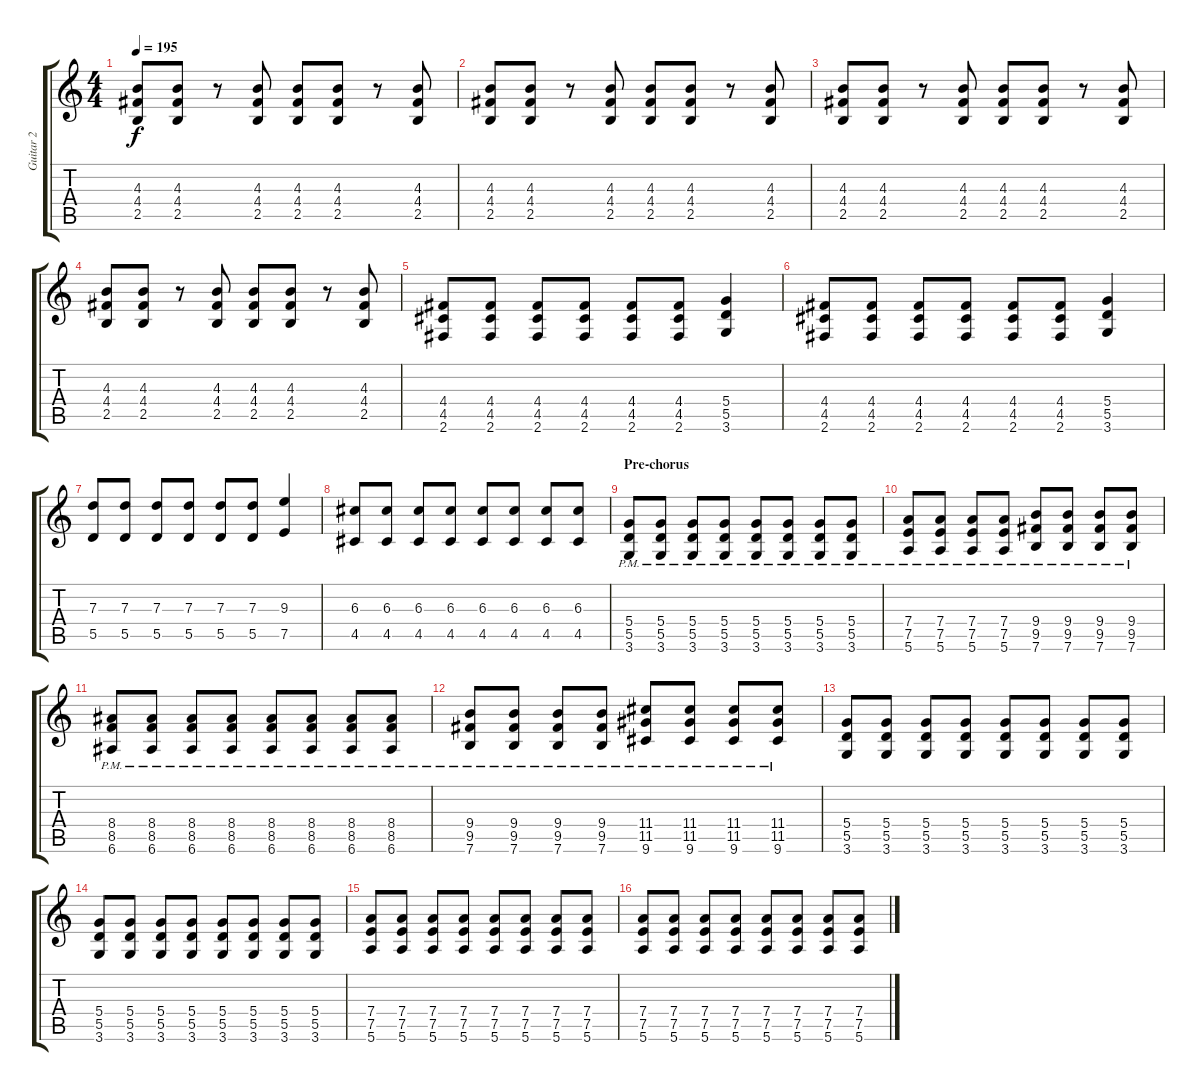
\track ("Guitar 2" "Guitar 2") {instrument distortionguitar}
\staff {score tabs}
\tuning (E4 B3 G3 D3 A2 E2) {hide}
\ts (4 4)
\tempo 195
\clef g2
\ks c
(4.3 4.4 2.5).8{dy f} (4.3 4.4 2.5).8 r.8 (4.3 4.4 2.5).8 (4.3 4.4 2.5).8 (4.3 4.4 2.5).8 r.8 (4.3 4.4 2.5).8 |
(4.3 4.4 2.5).8 (4.3 4.4 2.5).8 r.8 (4.3 4.4 2.5).8 (4.3 4.4 2.5).8 (4.3 4.4 2.5).8 r.8 (4.3 4.4 2.5).8 |
(4.3 4.4 2.5).8 (4.3 4.4 2.5).8 r.8 (4.3 4.4 2.5).8 (4.3 4.4 2.5).8 (4.3 4.4 2.5).8 r.8 (4.3 4.4 2.5).8 |
(4.3 4.4 2.5).8 (4.3 4.4 2.5).8 r.8 (4.3 4.4 2.5).8 (4.3 4.4 2.5).8 (4.3 4.4 2.5).8 r.8 (4.3 4.4 2.5).8 |
(4.4 4.5 2.6).8 (4.4 4.5 2.6).8 (4.4 4.5 2.6).8 (4.4 4.5 2.6).8 (4.4 4.5 2.6).8 (4.4 4.5 2.6).8 (5.4 5.5 3.6).4 |
(4.4 4.5 2.6).8 (4.4 4.5 2.6).8 (4.4 4.5 2.6).8 (4.4 4.5 2.6).8 (4.4 4.5 2.6).8 (4.4 4.5 2.6).8 (5.4 5.5 3.6).4 |
(7.3 5.5).8 (7.3 5.5).8 (7.3 5.5).8 (7.3 5.5).8 (7.3 5.5).8 (7.3 5.5).8 (9.3 7.5).4 |
(6.3 4.5).8 (6.3 4.5).8 (6.3 4.5).8 (6.3 4.5).8 (6.3 4.5).8 (6.3 4.5).8 (6.3 4.5).8 (6.3 4.5).8 |
\section ("" "Pre-chorus")
(5.4{pm} 5.5{pm} 3.6{pm}).8 (5.4{pm} 5.5{pm} 3.6{pm}).8 (5.4{pm} 5.5{pm} 3.6{pm}).8 (5.4{pm} 5.5{pm} 3.6{pm}).8 (5.4{pm} 5.5{pm} 3.6{pm}).8 (5.4{pm} 5.5{pm} 3.6{pm}).8 (5.4{pm} 5.5{pm} 3.6{pm}).8 (5.4{pm} 5.5{pm} 3.6{pm}).8 |
(7.4{pm} 7.5{pm} 5.6{pm}).8 (7.4{pm} 7.5{pm} 5.6{pm}).8 (7.4{pm} 7.5{pm} 5.6{pm}).8 (7.4{pm} 7.5{pm} 5.6{pm}).8 (9.4{pm} 9.5{pm} 7.6{pm}).8 (9.4{pm} 9.5{pm} 7.6{pm}).8 (9.4{pm} 9.5{pm} 7.6{pm}).8 (9.4{pm} 9.5{pm} 7.6{pm}).8 |
(8.4{pm} 8.5{pm} 6.6{pm}).8 (8.4{pm} 8.5{pm} 6.6{pm}).8 (8.4{pm} 8.5{pm} 6.6{pm}).8 (8.4{pm} 8.5{pm} 6.6{pm}).8 (8.4{pm} 8.5{pm} 6.6{pm}).8 (8.4{pm} 8.5{pm} 6.6{pm}).8 (8.4{pm} 8.5{pm} 6.6{pm}).8 (8.4{pm} 8.5{pm} 6.6{pm}).8 |
(9.4{pm} 9.5{pm} 7.6{pm}).8 (9.4{pm} 9.5{pm} 7.6{pm}).8 (9.4{pm} 9.5{pm} 7.6{pm}).8 (9.4{pm} 9.5{pm} 7.6{pm}).8 (11.4{pm} 11.5{pm} 9.6{pm}).8 (11.4{pm} 11.5{pm} 9.6{pm}).8 (11.4{pm} 11.5{pm} 9.6{pm}).8 (11.4{pm} 11.5{pm} 9.6{pm}).8 |
(5.4 5.5 3.6).8 (5.4 5.5 3.6).8 (5.4 5.5 3.6).8 (5.4 5.5 3.6).8 (5.4 5.5 3.6).8 (5.4 5.5 3.6).8 (5.4 5.5 3.6).8 (5.4 5.5 3.6).8 |
(5.4 5.5 3.6).8 (5.4 5.5 3.6).8 (5.4 5.5 3.6).8 (5.4 5.5 3.6).8 (5.4 5.5 3.6).8 (5.4 5.5 3.6).8 (5.4 5.5 3.6).8 (5.4 5.5 3.6).8 |
(7.4 7.5 5.6).8 (7.4 7.5 5.6).8 (7.4 7.5 5.6).8 (7.4 7.5 5.6).8 (7.4 7.5 5.6).8 (7.4 7.5 5.6).8 (7.4 7.5 5.6).8 (7.4 7.5 5.6).8 |
(7.4 7.5 5.6).8 (7.4 7.5 5.6).8 (7.4 7.5 5.6).8 (7.4 7.5 5.6).8 (7.4 7.5 5.6).8 (7.4 7.5 5.6).8 (7.4 7.5 5.6).8 (7.4 7.5 5.6).8
